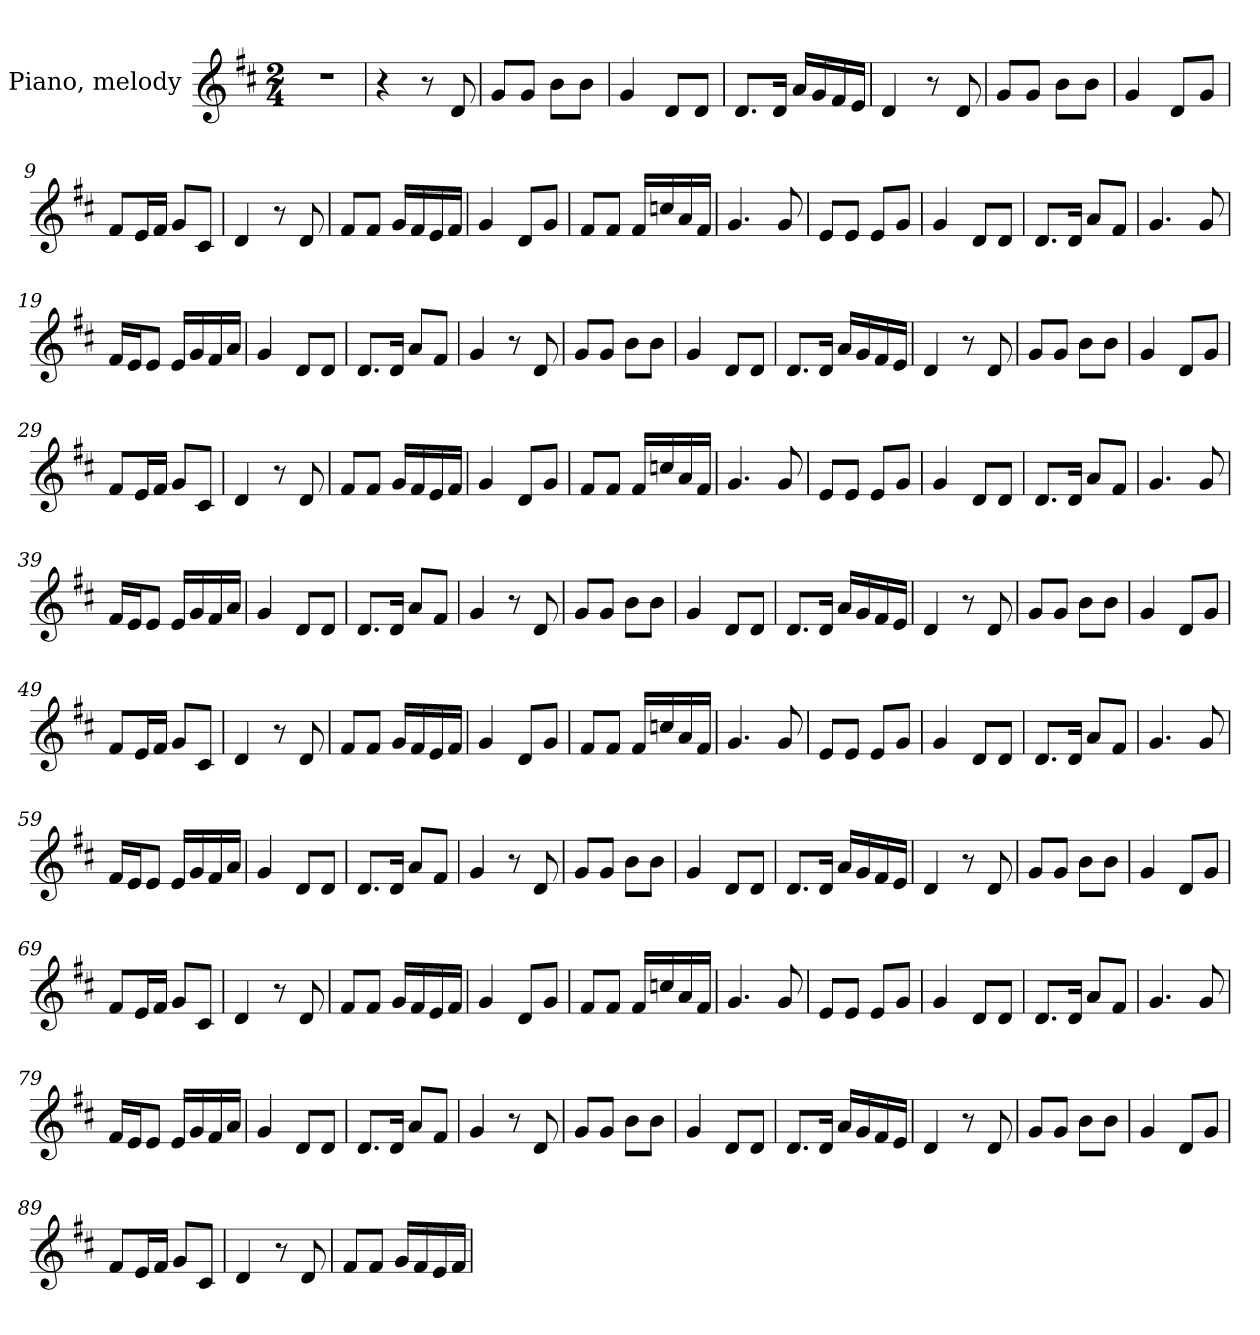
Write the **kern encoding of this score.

**kern
*part1
*staff1
*I"Piano, melody
*I'Pno.
*clefG2
*k[f#c#]
*M2/4
*MM100
=1
2r
=2
4r
8r
8d/
=3
8g/L
8g/J
8b\L
8b\J
=4
4g/
8d/L
8d/J
=5
8.d/L
16d/Jk
16a/LL
16g/
16f#/
16e/JJ
=6
4d/
8r
8d/
=7
8g/L
8g/J
8b\L
8b\J
=8
4g/
8d/L
8g/J
=9
8f#/L
16e/L
16f#/JJ
8g/L
8c#/J
=10
4d/
8r
8d/
=11
8f#/L
8f#/J
16g/LL
16f#/
16e/
16f#/JJ
!!LO:LB:g=z
=12
4g/
8d/L
8g/J
=13
8f#/L
8f#/J
16f#/LL
16ccn/
16a/
16f#/JJ
=14
4.g/
8g/
=15
8e/L
8e/J
8e/L
8g/J
=16
4g/
8d/L
8d/J
=17
8.d/L
16d/Jk
8a/L
8f#/J
=18
4.g/
8g/
=19
16f#/LL
16e/J
8e/J
16e/LL
16g/
16f#/
16a/JJ
=20
4g/
8d/L
8d/J
=21
8.d/L
16d/Jk
8a/L
8f#/J
!!LO:LB:g=z
=22
4g/
8r
8d/
=23
8g/L
8g/J
8b\L
8b\J
=24
4g/
8d/L
8d/J
=25
8.d/L
16d/Jk
16a/LL
16g/
16f#/
16e/JJ
=26
4d/
8r
8d/
=27
8g/L
8g/J
8b\L
8b\J
=28
4g/
8d/L
8g/J
=29
8f#/L
16e/L
16f#/JJ
8g/L
8c#/J
=30
4d/
8r
8d/
=31
8f#/L
8f#/J
16g/LL
16f#/
16e/
16f#/JJ
!!LO:LB:g=z
=32
4g/
8d/L
8g/J
=33
8f#/L
8f#/J
16f#/LL
16ccn/
16a/
16f#/JJ
=34
4.g/
8g/
=35
8e/L
8e/J
8e/L
8g/J
=36
4g/
8d/L
8d/J
=37
8.d/L
16d/Jk
8a/L
8f#/J
=38
4.g/
8g/
=39
16f#/LL
16e/J
8e/J
16e/LL
16g/
16f#/
16a/JJ
=40
4g/
8d/L
8d/J
=41
8.d/L
16d/Jk
8a/L
8f#/J
!!LO:LB:g=z
=42
4g/
8r
8d/
=43
8g/L
8g/J
8b\L
8b\J
=44
4g/
8d/L
8d/J
=45
8.d/L
16d/Jk
16a/LL
16g/
16f#/
16e/JJ
=46
4d/
8r
8d/
=47
8g/L
8g/J
8b\L
8b\J
=48
4g/
8d/L
8g/J
=49
8f#/L
16e/L
16f#/JJ
8g/L
8c#/J
=50
4d/
8r
8d/
=51
8f#/L
8f#/J
16g/LL
16f#/
16e/
16f#/JJ
!!LO:LB:g=z
=52
4g/
8d/L
8g/J
=53
8f#/L
8f#/J
16f#/LL
16ccn/
16a/
16f#/JJ
=54
4.g/
8g/
=55
8e/L
8e/J
8e/L
8g/J
=56
4g/
8d/L
8d/J
=57
8.d/L
16d/Jk
8a/L
8f#/J
=58
4.g/
8g/
=59
16f#/LL
16e/J
8e/J
16e/LL
16g/
16f#/
16a/JJ
=60
4g/
8d/L
8d/J
=61
8.d/L
16d/Jk
8a/L
8f#/J
!!LO:LB:g=z
=62
4g/
8r
8d/
=63
8g/L
8g/J
8b\L
8b\J
=64
4g/
8d/L
8d/J
=65
8.d/L
16d/Jk
16a/LL
16g/
16f#/
16e/JJ
=66
4d/
8r
8d/
=67
8g/L
8g/J
8b\L
8b\J
=68
4g/
8d/L
8g/J
=69
8f#/L
16e/L
16f#/JJ
8g/L
8c#/J
=70
4d/
8r
8d/
=71
8f#/L
8f#/J
16g/LL
16f#/
16e/
16f#/JJ
!!LO:LB:g=z
=72
4g/
8d/L
8g/J
=73
8f#/L
8f#/J
16f#/LL
16ccn/
16a/
16f#/JJ
=74
4.g/
8g/
=75
8e/L
8e/J
8e/L
8g/J
=76
4g/
8d/L
8d/J
=77
8.d/L
16d/Jk
8a/L
8f#/J
=78
4.g/
8g/
=79
16f#/LL
16e/J
8e/J
16e/LL
16g/
16f#/
16a/JJ
=80
4g/
8d/L
8d/J
=81
8.d/L
16d/Jk
8a/L
8f#/J
!!LO:LB:g=z
=82
4g/
8r
8d/
=83
8g/L
8g/J
8b\L
8b\J
=84
4g/
8d/L
8d/J
=85
8.d/L
16d/Jk
16a/LL
16g/
16f#/
16e/JJ
=86
4d/
8r
8d/
=87
8g/L
8g/J
8b\L
8b\J
=88
4g/
8d/L
8g/J
=89
8f#/L
16e/L
16f#/JJ
8g/L
8c#/J
=90
4d/
8r
8d/
=91
8f#/L
8f#/J
16g/LL
16f#/
16e/
16f#/JJ
=
*-
